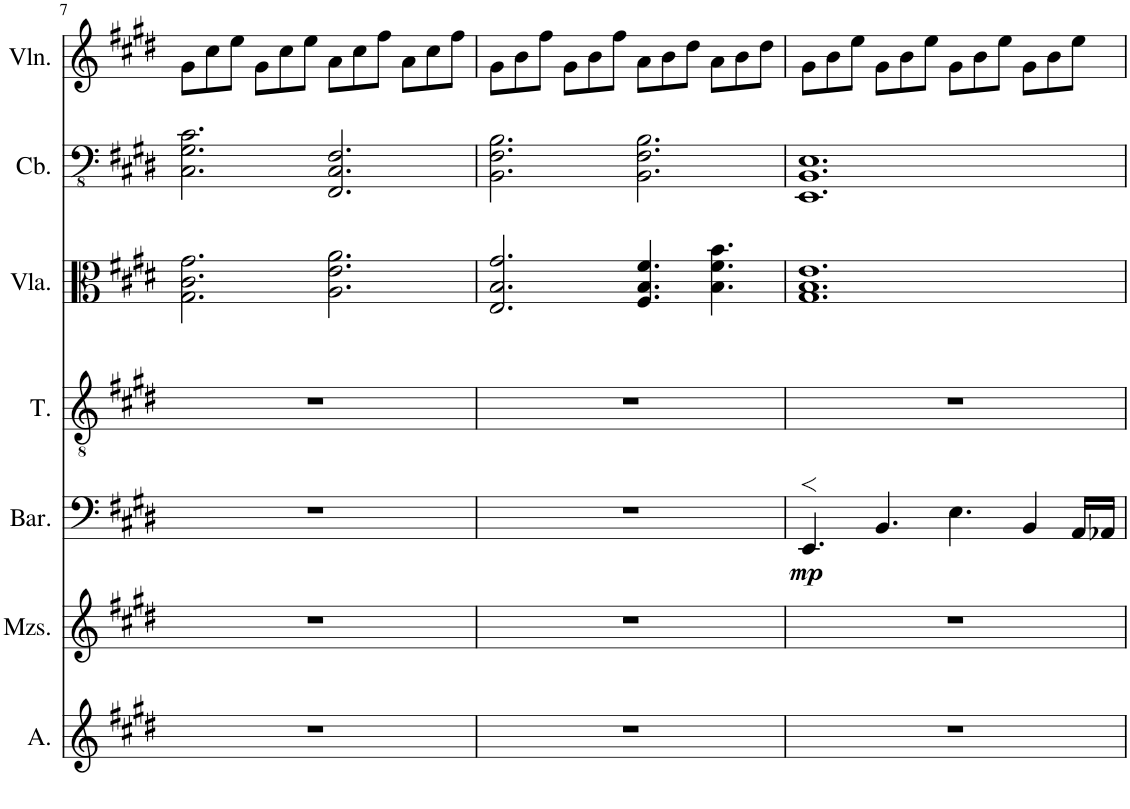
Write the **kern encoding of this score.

**kern	**kern	**kern	**dynam	**kern	**kern	**kern	**kern
*part7	*part6	*part5	*part5	*part4	*part3	*part2	*part1
*staff7	*staff6	*staff5	*staff5	*staff4	*staff3	*staff2	*staff1
*I"Alto	*I"Mezzo-soprano	*I"Baritone	*	*I"Tenor	*I"Viola	*I"Contrabass	*I"Violin
*I'A.	*I'Mzs.	*I'Bar.	*	*I'T.	*I'Vla.	*I'Cb.	*I'Vln.
!!LO:PB:g=z
*clefG2	*clefG2	*clefF4	*	*clefGv2	*clefC3	*clefFv4	*clefG2
*	*	*	*	*	*	*Trd7c12	*
*k[f#c#g#d#]	*k[f#c#g#d#]	*k[f#c#g#d#]	*	*k[f#c#g#d#]	*k[f#c#g#d#]	*k[f#c#g#d#]	*k[f#c#g#d#]
*M12/8	*M12/8	*M12/8	*	*M12/8	*M12/8	*M12/8	*M12/8
=7	=7	=7	=7	=7	=7	=7	=7
1.r	1.r	1.r	.	1.r	2.G#\ 2.c#\ 2.g#\	2.CC#\ 2.GG#\ 2.C#\	8g#\L
.	.	.	.	.	.	.	8cc#\
.	.	.	.	.	.	.	8ee\J
.	.	.	.	.	.	.	8g#\L
.	.	.	.	.	.	.	8cc#\
.	.	.	.	.	.	.	8ee\J
.	.	.	.	.	2.A\ 2.e\ 2.a\	2.FFF#/ 2.CC#/ 2.FF#/	8a\L
.	.	.	.	.	.	.	8cc#\
.	.	.	.	.	.	.	8ff#\J
.	.	.	.	.	.	.	8a\L
.	.	.	.	.	.	.	8cc#\
.	.	.	.	.	.	.	8ff#\J
=8	=8	=8	=8	=8	=8	=8	=8
1.r	1.r	1.r	.	1.r	2.E/ 2.B/ 2.g#/	2.BBB\ 2.FF#\ 2.BB\	8g#\L
.	.	.	.	.	.	.	8b\
.	.	.	.	.	.	.	8ff#\J
.	.	.	.	.	.	.	8g#\L
.	.	.	.	.	.	.	8b\
.	.	.	.	.	.	.	8ff#\J
.	.	.	.	.	4.F#/ 4.B/ 4.f#/	2.BBB\ 2.FF#\ 2.BB\	8a\L
.	.	.	.	.	.	.	8b\
.	.	.	.	.	.	.	8dd#\J
.	.	.	.	.	4.B\ 4.f#\ 4.b\	.	8a\L
.	.	.	.	.	.	.	8b\
.	.	.	.	.	.	.	8dd#\J
=9	=9	=9	=9	=9	=9	=9	=9
!	!	!	!LO:DY:b	!	!	!	!
1.r	1.r	4.EE>/	mp	1.r	1.G# 1.B 1.e	1.EEE 1.BBB 1.EE	8g#\L
.	.	.	.	.	.	.	8b\
.	.	.	.	.	.	.	8ee\J
.	.	4.BB/	.	.	.	.	8g#\L
.	.	.	.	.	.	.	8b\
.	.	.	.	.	.	.	8ee\J
.	.	4.E\	.	.	.	.	8g#\L
.	.	.	.	.	.	.	8b\
.	.	.	.	.	.	.	8ee\J
.	.	4BB/	.	.	.	.	8g#\L
.	.	.	.	.	.	.	8b\
.	.	16AA/LL	.	.	.	.	8ee\J
.	.	16AA-X/JJ	.	.	.	.	.
=	=	=	=	=	=	=	=
*-	*-	*-	*-	*-	*-	*-	*-
